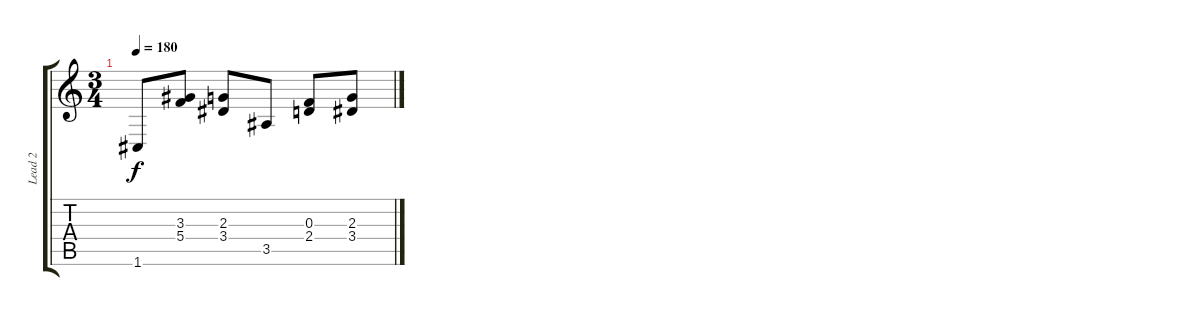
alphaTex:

\track ("Lead 2" "Lead 2") {instrument overdrivenguitar}
\staff {score tabs}
\tuning (D4 A3 F3 C3 G2 C2) {hide}
\ts (3 4)
\tempo 180
\clef g2
\ks c
1.6.8{dy f} (3.3 5.4).8 (2.3 3.4).8 3.5.8 (0.3 2.4).8 (2.3 3.4).8
